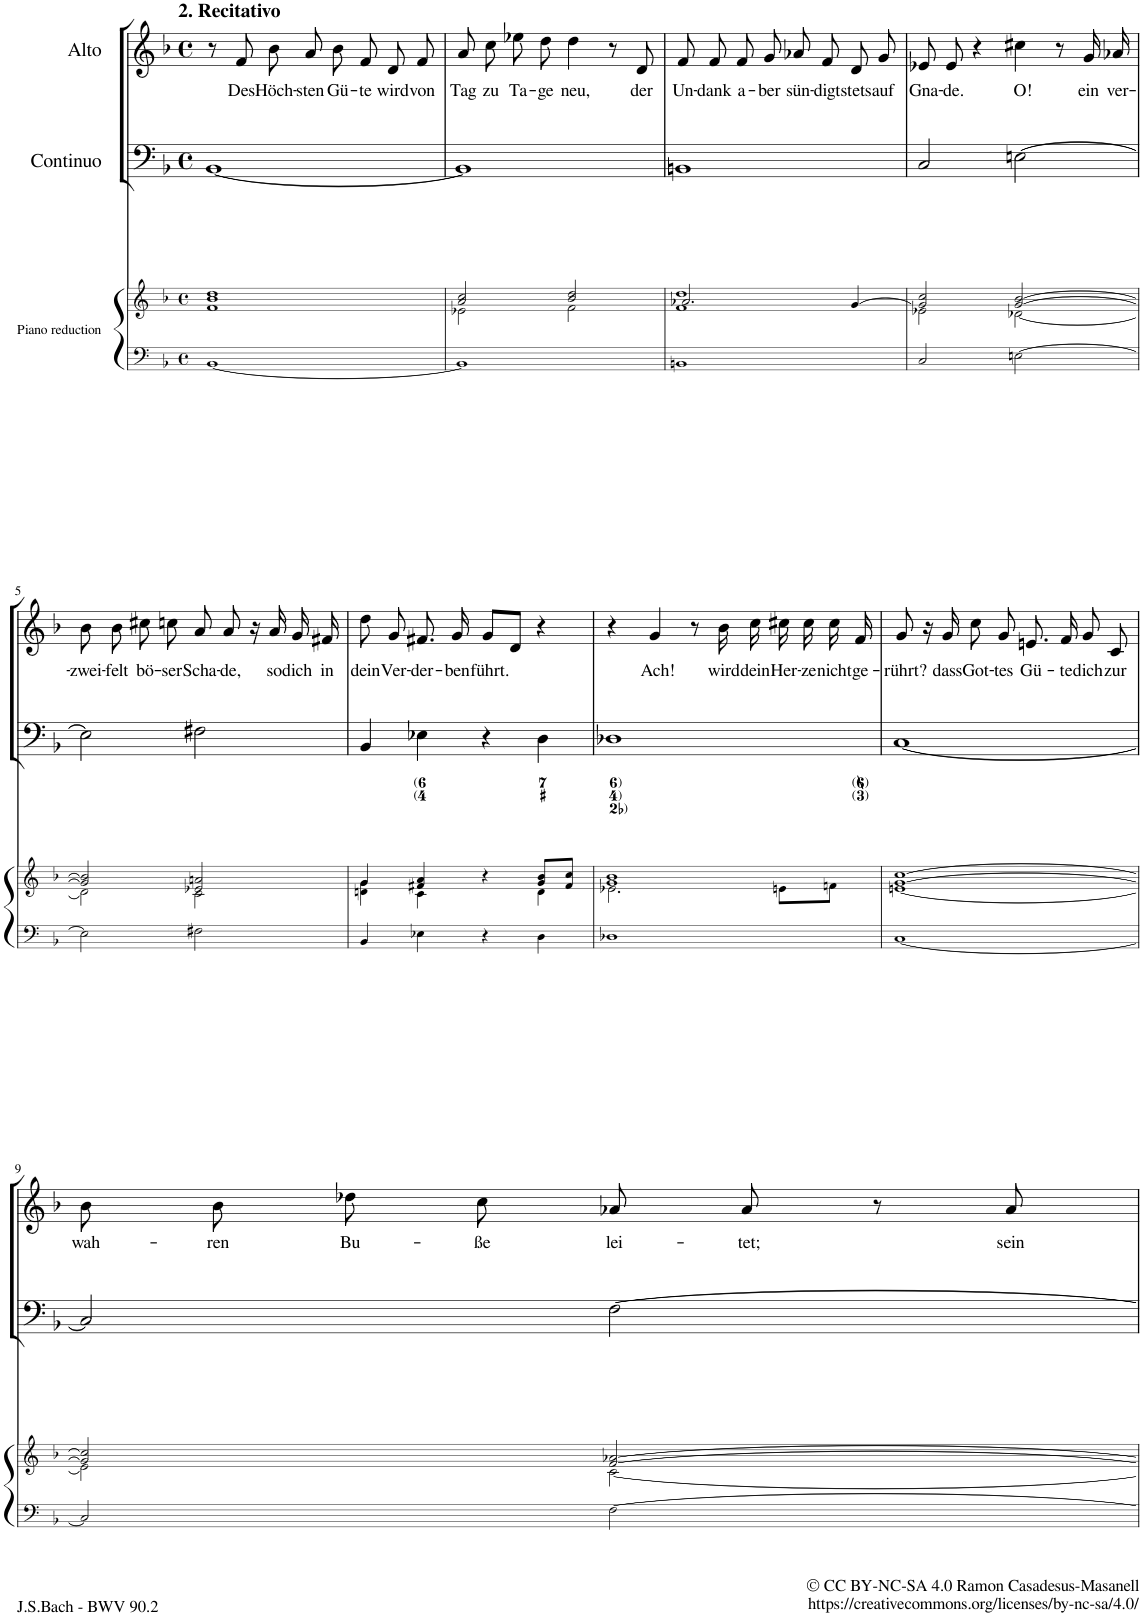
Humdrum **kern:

**kern	**kern	**kern	**kern	**text
*part3	*part3	*part2	*part1	*part1
*staff4	*staff3	*staff2	*staff1	*staff1
*I"Piano reduction	*	*I"Continuo	*I"Alto	*
*I'Pno	*	*	*	*
*stria5	*stria5	*	*	*
*clefF4	*clefG2	*clefF4	*clefG2	*
*k[b-]	*k[b-]	*k[b-]	*k[b-]	*
*M4/4	*M4/4	*M4/4	*M4/4	*
*met(c)	*met(c)	*met(c)	*met(c)	*
=1	=1	=1	=1	=1
*	*^	*	*	*
!	!	!	!	!LO:TX:a:B:t=2. Recitativo	!
[1BB-	1b- 1dd	1f	[1BB-	8r	.
!	!	!	!	!	!LO:LY:b
.	.	.	.	8f/	Des
!	!	!	!	!	!LO:LY:b
.	.	.	.	8b-\	Höch-
!	!	!	!	!	!LO:LY:b
.	.	.	.	8a/	sten
!	!	!	!	!	!LO:LY:b
.	.	.	.	8b-\	Gü-
!	!	!	!	!	!LO:LY:b
.	.	.	.	8f/	te
!	!	!	!	!	!LO:LY:b
.	.	.	.	8d/	wird
!	!	!	!	!	!LO:LY:b
.	.	.	.	8f/	von
=2	=2	=2	=2	=2	=2
!	!	!	!	!	!LO:LY:b
1BB-]	2a/ 2cc/	2e-X\	1BB-]	8a/	Tag
!	!	!	!	!	!LO:LY:b
.	.	.	.	8cc\	zu
!	!	!	!	!	!LO:LY:b
.	.	.	.	8ee-X\	Ta-
!	!	!	!	!	!LO:LY:b
.	.	.	.	8dd\	ge
!	!	!	!	!	!LO:LY:b
.	2b-/ 2dd/	2f\	.	4dd\	neu,
.	.	.	.	8r	.
!	!	!	!	!	!LO:LY:b
.	.	.	.	8d/	der
=3	=3	=3	=3	=3	=3
!	!	!	!	!	!LO:LY:b
1BBn	2.a-X/	1f 1dd	1BBn	8f/	Un-
!	!	!	!	!	!LO:LY:b
.	.	.	.	8f/	dank
!	!	!	!	!	!LO:LY:b
.	.	.	.	8f/	a-
!	!	!	!	!	!LO:LY:b
.	.	.	.	8g/	ber
!	!	!	!	!	!LO:LY:b
.	.	.	.	8a-X/	sün-
!	!	!	!	!	!LO:LY:b
.	.	.	.	8f/	digt
!	!	!	!	!	!LO:LY:b
.	[4g/	.	.	8d/	stets
!	!	!	!	!	!LO:LY:b
.	.	.	.	8g/	auf
=4	=4	=4	=4	=4	=4
!	!	!	!	!	!LO:LY:b
2C/	2g/] 2cc/	2e-X\	2C/	8e-X/	Gna-
!	!	!	!	!	!LO:LY:b
.	.	.	.	8e-/	de.
.	.	.	.	4r	.
!	!	!	!	!	!LO:LY:b
[2En\	[2g/ [2b-/	[2d-X\	[2En\	4cc#X\	O!
.	.	.	.	8r	.
!	!	!	!	!	!LO:LY:b
.	.	.	.	16g/	ein
!	!	!	!	!	!LO:LY:b
.	.	.	.	16a-X/	ver-
!!LO:LB:g=z
=5	=5	=5	=5	=5	=5
!	!	!	!	!	!LO:LY:b
2E\]	2g/] 2b-/]	2d-\]	2E\]	8b-\	zwei-
!	!	!	!	!	!LO:LY:b
.	.	.	.	8b-\	felt
!	!	!	!	!	!LO:LY:b
.	.	.	.	8cc#X\	bö-
!	!	!	!	!	!LO:LY:b
.	.	.	.	8ccn\	ser
!	!	!	!	!	!LO:LY:b
2F#X\	2e-X/ 2an/	2c\	2F#X\	8a/	Scha-
!	!	!	!	!	!LO:LY:b
.	.	.	.	8a/	de,
.	.	.	.	16r	.
!	!	!	!	!	!LO:LY:b
.	.	.	.	16a/	so
!	!	!	!	!	!LO:LY:b
.	.	.	.	16g/	dich
!	!	!	!	!	!LO:LY:b
.	.	.	.	16f#X/	in
=6	=6	=6	=6	=6	=6
!	!	!	!	!	!LO:LY:b
4BB-/	4g/	4dn\ 4g\	4BB-/	8dd\	dein
!	!	!	!	!	!LO:LY:b
.	.	.	.	8g/	Ver-
!	!	!	!	!	!LO:LY:b
4E-X\	4f#X/ 4a/	4c\	4E-X\	8.f#X/	der-
!	!	!	!	!	!LO:LY:b
.	.	.	.	16g/	ben
!	!	!	!	!	!LO:LY:b
4r	4r	4ryy	4r	8g/L	führt.
.	.	.	.	8d/J	.
4D\	8g/ 8b-/L	4d\	4D\	4r	.
.	8f#/ 8cc/J	.	.	.	.
=7	=7	=7	=7	=7	=7
1D-X	1g 1b-	2.e-X\	1D-X	4r	.
!	!	!	!	!	!LO:LY:b
.	.	.	.	4g/	Ach!
.	.	.	.	8r	.
!	!	!	!	!	!LO:LY:b
.	.	.	.	16b-\	wird
!	!	!	!	!	!LO:LY:b
.	.	.	.	16cc\	dein
!	!	!	!	!	!LO:LY:b
.	.	8en\L	.	16cc#X\	Her-
!	!	!	!	!	!LO:LY:b
.	.	.	.	16cc#\	ze
!	!	!	!	!	!LO:LY:b
.	.	8fn\J	.	16cc#\	nicht
!	!	!	!	!	!LO:LY:b
.	.	.	.	16f/	ge-
=8	=8	=8	=8	=8	=8
!	!	!	!	!	!LO:LY:b
[1C	[1g [1cc	[1en	[1C	8g/	rührt?
.	.	.	.	16r	.
!	!	!	!	!	!LO:LY:b
.	.	.	.	16g/	dass
!	!	!	!	!	!LO:LY:b
.	.	.	.	8cc\	Got-
!	!	!	!	!	!LO:LY:b
.	.	.	.	8g/	tes
!	!	!	!	!	!LO:LY:b
.	.	.	.	8.en/	Gü-
!	!	!	!	!	!LO:LY:b
.	.	.	.	16f/	te
!	!	!	!	!	!LO:LY:b
.	.	.	.	8g/	dich
!	!	!	!	!	!LO:LY:b
.	.	.	.	8c/	zur
!!LO:LB:g=z
=9	=9	=9	=9	=9	=9
!	!	!	!	!	!LO:LY:b
2C/]	2g/] 2cc/]	2e\]	2C/]	8b-\	wah-
!	!	!	!	!	!LO:LY:b
.	.	.	.	8b-\	ren
!	!	!	!	!	!LO:LY:b
.	.	.	.	8dd-X\	Bu-
!	!	!	!	!	!LO:LY:b
.	.	.	.	8cc\	ße
!	!	!	!	!	!LO:LY:b
[2F\	[2f/ [2a-X/	[2c\	[2F\	8a-X/	lei-
!	!	!	!	!	!LO:LY:b
.	.	.	.	8a-/	tet;
.	.	.	.	8r	.
!	!	!	!	!	!LO:LY:b
.	.	.	.	8a-/	sein
*	*v	*v	*	*	*
=	=	=	=	=
*-	*-	*-	*-	*-
